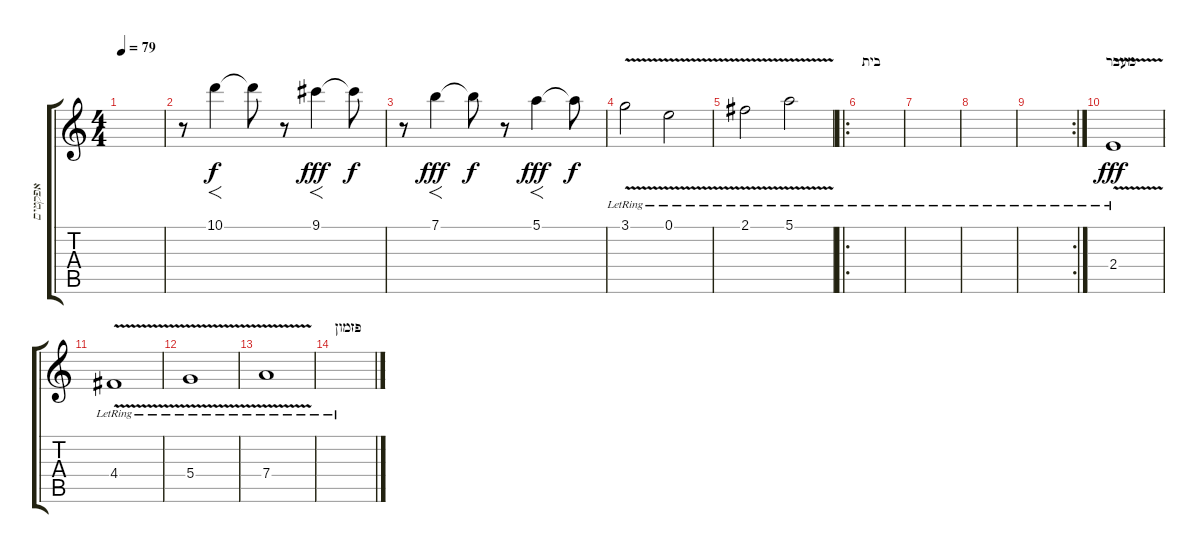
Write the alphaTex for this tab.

\track ("אפקטים" "אפקטים") {instrument electricguitarmuted}
\staff {score tabs}
\tuning (E4 B3 G3 D3 A2 E2) {hide}
\ts (4 4)
\tempo 79
\clef g2
\ks c
|
r.8 10.1.4{f} 10.1{t}.8{dy f} r.8 9.1.4{f dy fff} 9.1{t}.8{dy f} |
r.8 7.1.4{f dy fff} 7.1{t}.8{dy f} r.8 5.1.4{f dy fff} 5.1{t}.8{dy f} |
3.1{v lr}.2 0.1{v lr}.2 |
2.1{v lr}.2 5.1{v lr}.2 |
\ro
\section ("" "בית")
|
|
|
\rc 2
|
\section ("" "מעבר")
2.4{v lr}.1{dy fff} |
4.4{v lr}.1 |
5.4{v lr}.1 |
7.4{v lr}.1 |
\section ("" "פזמון")
